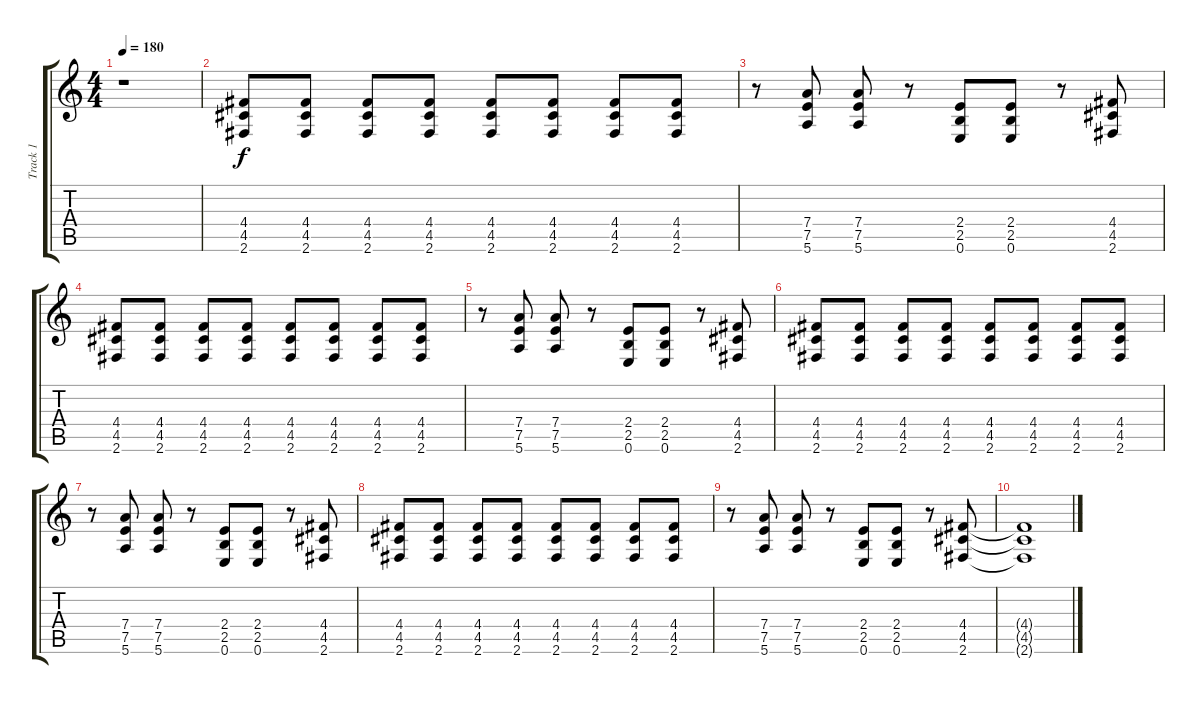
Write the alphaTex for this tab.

\track ("Track 1" "Track 1") {instrument distortionguitar}
\staff {score tabs}
\tuning (E4 B3 G3 D3 A2 E2) {hide}
\ts (4 4)
\tempo 180
\clef g2
\ks c
r.1{dy f} |
(4.4 4.5 2.6).8 (4.4 4.5 2.6).8 (4.4 4.5 2.6).8 (4.4 4.5 2.6).8 (4.4 4.5 2.6).8 (4.4 4.5 2.6).8 (4.4 4.5 2.6).8 (4.4 4.5 2.6).8 |
r.8 (7.4 7.5 5.6).8 (7.4 7.5 5.6).8 r.8 (2.4 2.5 0.6).8 (2.4 2.5 0.6).8 r.8 (4.4 4.5 2.6).8 |
(4.4 4.5 2.6).8 (4.4 4.5 2.6).8 (4.4 4.5 2.6).8 (4.4 4.5 2.6).8 (4.4 4.5 2.6).8 (4.4 4.5 2.6).8 (4.4 4.5 2.6).8 (4.4 4.5 2.6).8 |
r.8 (7.4 7.5 5.6).8 (7.4 7.5 5.6).8 r.8 (2.4 2.5 0.6).8 (2.4 2.5 0.6).8 r.8 (4.4 4.5 2.6).8 |
(4.4 4.5 2.6).8 (4.4 4.5 2.6).8 (4.4 4.5 2.6).8 (4.4 4.5 2.6).8 (4.4 4.5 2.6).8 (4.4 4.5 2.6).8 (4.4 4.5 2.6).8 (4.4 4.5 2.6).8 |
r.8 (7.4 7.5 5.6).8 (7.4 7.5 5.6).8 r.8 (2.4 2.5 0.6).8 (2.4 2.5 0.6).8 r.8 (4.4 4.5 2.6).8 |
(4.4 4.5 2.6).8 (4.4 4.5 2.6).8 (4.4 4.5 2.6).8 (4.4 4.5 2.6).8 (4.4 4.5 2.6).8 (4.4 4.5 2.6).8 (4.4 4.5 2.6).8 (4.4 4.5 2.6).8 |
r.8 (7.4 7.5 5.6).8 (7.4 7.5 5.6).8 r.8 (2.4 2.5 0.6).8 (2.4 2.5 0.6).8 r.8 (4.4 4.5 2.6).8 |
(4.4{t} 4.5{t} 2.6{t}).1
